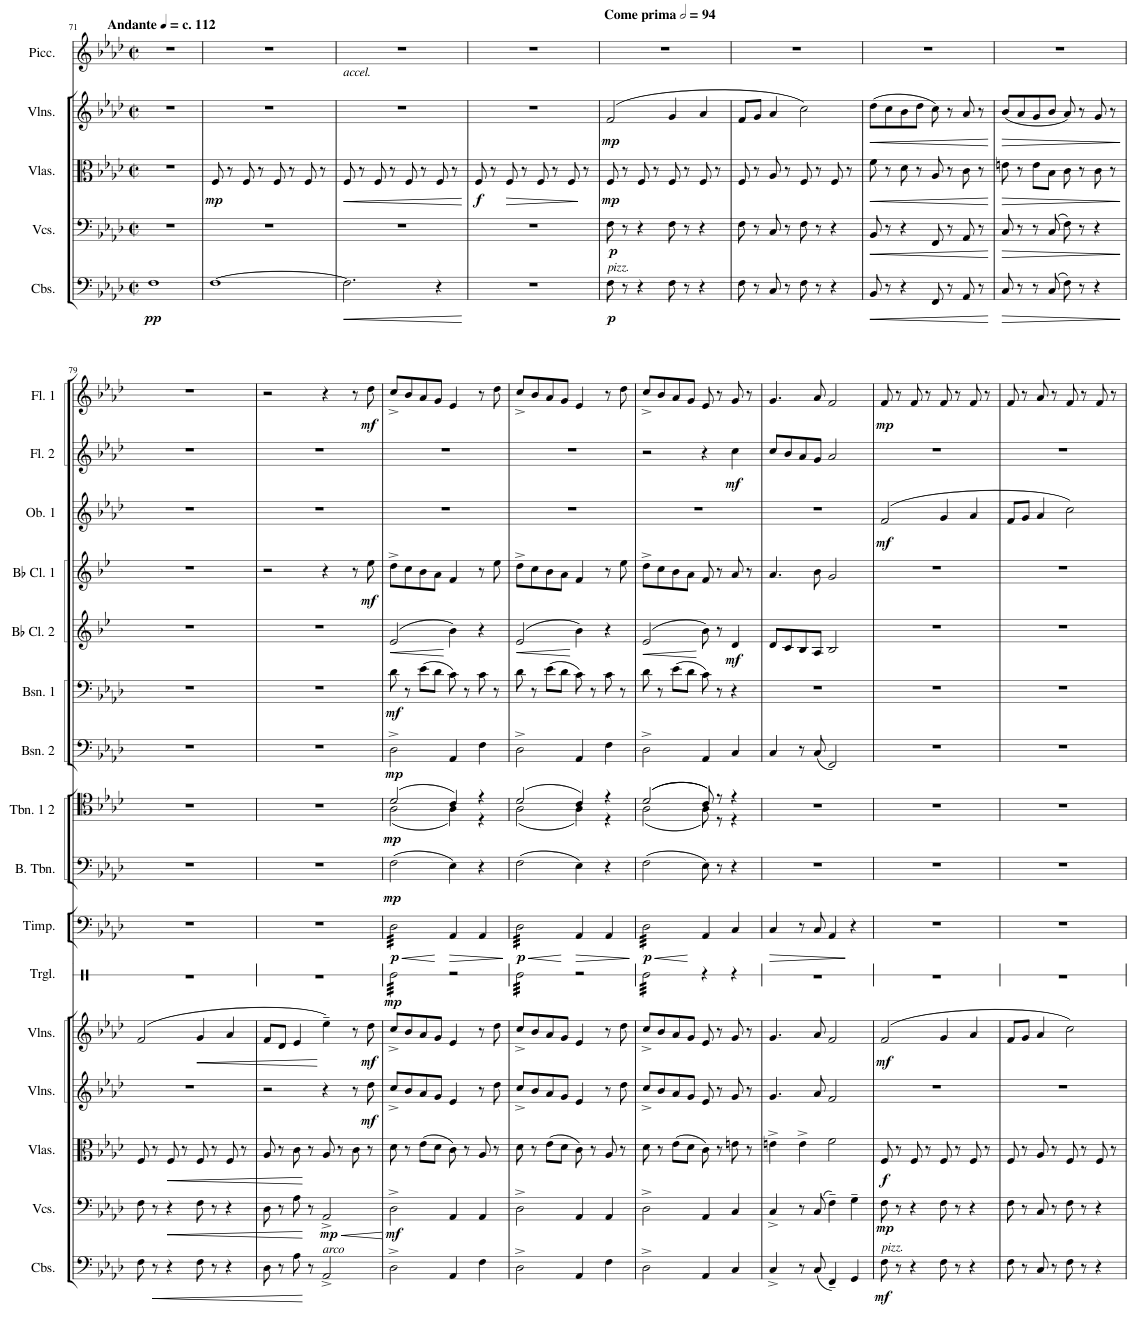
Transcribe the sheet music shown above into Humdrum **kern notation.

**kern	**dynam	**kern	**dynam	**kern	**dynam	**kern	**dynam	**kern	**dynam	**kern	**dynam	**kern	**dynam	**kern	**dynam	**kern	**dynam	**kern	**dynam	**kern	**dynam	**kern	**dynam	**kern	**dynam	**kern	**dynam	**kern	**dynam
*part15	*part15	*part14	*part14	*part13	*part13	*part12	*part12	*part11	*part11	*part10	*part10	*part9	*part9	*part8	*part8	*part7	*part7	*part6	*part6	*part5	*part5	*part4	*part4	*part3	*part3	*part2	*part2	*part1	*part1
*staff15	*staff15	*staff14	*staff14	*staff13	*staff13	*staff12	*staff12	*staff11	*staff11	*staff10	*staff10	*staff9	*staff9	*staff8	*staff8	*staff7	*staff7	*staff6	*staff6	*staff5	*staff5	*staff4	*staff4	*staff3	*staff3	*staff2	*staff2	*staff1	*staff1
*I"Contrabasses	*	*I"Violoncellos	*	*I"Violas	*	*I"Violins	*	*I"Violins	*	*I"Timpani	*	*I"Bass Trombone	*	*I"Trombones 1 &amp; 2	*	*I"Bassoon 2	*	*I"Bassoons 1	*	*I"Bb Clarinet 2	*	*I"Bb Clarinet 1	*	*I"Oboe 1	*	*I"Flute 2	*	*I"Flute 1	*
*I'Cbs.	*	*I'Vcs.	*	*I'Vlas.	*	*I'Vlns.	*	*I'Vlns.	*	*I'Timp.	*	*I'B. Tbn.	*	*I'Tbn. 1 2	*	*I'Bsn. 2	*	*I'Bsn. 1	*	*I'Bb Cl. 2	*	*I'Bb Cl. 1	*	*I'Ob. 1	*	*I'Fl. 2	*	*I'Fl. 1	*
!!LO:PB:g=z
*clefF4	*	*clefF4	*	*clefC3	*	*clefG2	*	*clefG2	*	*clefF4	*	*clefF4	*	*clefC4	*	*clefF4	*	*clefF4	*	*clefG2	*	*clefG2	*	*clefG2	*	*clefG2	*	*clefG2	*
*Trd7c12	*	*	*	*	*	*	*	*	*	*	*	*	*	*	*	*	*	*	*	*Trd1c2	*	*Trd1c2	*	*	*	*	*	*	*
*k[b-e-a-d-]	*	*k[b-e-a-d-]	*	*k[b-e-a-d-]	*	*k[b-e-a-d-]	*	*k[b-e-a-d-]	*	*k[b-e-a-d-]	*	*k[b-e-a-d-]	*	*k[b-e-a-d-]	*	*k[b-e-a-d-]	*	*k[b-e-a-d-]	*	*k[b-e-]	*	*k[b-e-]	*	*k[b-e-a-d-]	*	*k[b-e-a-d-]	*	*k[b-e-a-d-]	*
*M2/2	*	*M2/2	*	*M2/2	*	*M2/2	*	*M2/2	*	*M2/2	*	*M2/2	*	*M2/2	*	*M2/2	*	*M2/2	*	*M2/2	*	*M2/2	*	*M2/2	*	*M2/2	*	*M2/2	*
*met(c|)	*	*met(c|)	*	*met(c|)	*	*met(c|)	*	*met(c|)	*	*met(c|)	*	*met(c|)	*	*met(c|)	*	*met(c|)	*	*met(c|)	*	*met(c|)	*	*met(c|)	*	*met(c|)	*	*met(c|)	*	*met(c|)	*
=71	=71	=71	=71	=71	=71	=71	=71	=71	=71	=71	=71	=71	=71	=71	=71	=71	=71	=71	=71	=71	=71	=71	=71	=71	=71	=71	=71	=71	=71
!	!LO:DY:b	!	!	!	!	!	!	!	!	!	!	!	!	!	!	!	!	!	!	!	!	!	!	!	!	!	!	!	!
1F	pp	1r	.	1r	.	1r	.	1r	.	1r	.	1r	.	1r	.	1r	.	1r	.	1r	.	1r	.	1r	.	1r	.	1r	.
=72	=72	=72	=72	=72	=72	=72	=72	=72	=72	=72	=72	=72	=72	=72	=72	=72	=72	=72	=72	=72	=72	=72	=72	=72	=72	=72	=72	=72	=72
!	!	!	!	!	!LO:DY:b	!	!	!	!	!	!	!	!	!	!	!	!	!	!	!	!	!	!	!	!	!	!	!	!
[1F	.	1r	.	8F/	mp	1r	.	1r	.	1r	.	1r	.	1r	.	1r	.	1r	.	1r	.	1r	.	1r	.	1r	.	1r	.
.	.	.	.	8r	.	.	.	.	.	.	.	.	.	.	.	.	.	.	.	.	.	.	.	.	.	.	.	.	.
.	.	.	.	8F/	.	.	.	.	.	.	.	.	.	.	.	.	.	.	.	.	.	.	.	.	.	.	.	.	.
.	.	.	.	8r	.	.	.	.	.	.	.	.	.	.	.	.	.	.	.	.	.	.	.	.	.	.	.	.	.
.	.	.	.	8F/	.	.	.	.	.	.	.	.	.	.	.	.	.	.	.	.	.	.	.	.	.	.	.	.	.
.	.	.	.	8r	.	.	.	.	.	.	.	.	.	.	.	.	.	.	.	.	.	.	.	.	.	.	.	.	.
.	.	.	.	8F/	.	.	.	.	.	.	.	.	.	.	.	.	.	.	.	.	.	.	.	.	.	.	.	.	.
.	.	.	.	8r	.	.	.	.	.	.	.	.	.	.	.	.	.	.	.	.	.	.	.	.	.	.	.	.	.
=73	=73	=73	=73	=73	=73	=73	=73	=73	=73	=73	=73	=73	=73	=73	=73	=73	=73	=73	=73	=73	=73	=73	=73	=73	=73	=73	=73	=73	=73
!	!LO:HP:b	!	!	!	!LO:HP:b	!	!	!	!	!	!	!	!	!	!	!	!	!	!	!	!	!	!	!	!	!	!	!	!
2.F\]	<	1r	.	8F/	<	1r	.	1r	.	1r	.	1r	.	1r	.	1r	.	1r	.	1r	.	1r	.	1r	.	1r	.	1r	.
.	.	.	.	8r	.	.	.	.	.	.	.	.	.	.	.	.	.	.	.	.	.	.	.	.	.	.	.	.	.
.	.	.	.	8F/	.	.	.	.	.	.	.	.	.	.	.	.	.	.	.	.	.	.	.	.	.	.	.	.	.
.	.	.	.	8r	.	.	.	.	.	.	.	.	.	.	.	.	.	.	.	.	.	.	.	.	.	.	.	.	.
.	.	.	.	8F/	.	.	.	.	.	.	.	.	.	.	.	.	.	.	.	.	.	.	.	.	.	.	.	.	.
.	.	.	.	8r	.	.	.	.	.	.	.	.	.	.	.	.	.	.	.	.	.	.	.	.	.	.	.	.	.
4r	.	.	.	8F/	.	.	.	.	.	.	.	.	.	.	.	.	.	.	.	.	.	.	.	.	.	.	.	.	.
.	.	.	.	8r	.	.	.	.	.	.	.	.	.	.	.	.	.	.	.	.	.	.	.	.	.	.	.	.	.
.	[	.	.	.	[	.	.	.	.	.	.	.	.	.	.	.	.	.	.	.	.	.	.	.	.	.	.	.	.
=74	=74	=74	=74	=74	=74	=74	=74	=74	=74	=74	=74	=74	=74	=74	=74	=74	=74	=74	=74	=74	=74	=74	=74	=74	=74	=74	=74	=74	=74
!	!	!	!	!	!LO:DY:b	!	!	!	!	!	!	!	!	!	!	!	!	!	!	!	!	!	!	!	!	!	!	!	!
1r	.	1r	.	8F/	f	1r	.	1r	.	1r	.	1r	.	1r	.	1r	.	1r	.	1r	.	1r	.	1r	.	1r	.	1r	.
.	.	.	.	8r	.	.	.	.	.	.	.	.	.	.	.	.	.	.	.	.	.	.	.	.	.	.	.	.	.
!	!	!	!	!	!LO:HP:b	!	!	!	!	!	!	!	!	!	!	!	!	!	!	!	!	!	!	!	!	!	!	!	!
.	.	.	.	8F/	>	.	.	.	.	.	.	.	.	.	.	.	.	.	.	.	.	.	.	.	.	.	.	.	.
.	.	.	.	8r	.	.	.	.	.	.	.	.	.	.	.	.	.	.	.	.	.	.	.	.	.	.	.	.	.
.	.	.	.	8F/	.	.	.	.	.	.	.	.	.	.	.	.	.	.	.	.	.	.	.	.	.	.	.	.	.
.	.	.	.	8r	.	.	.	.	.	.	.	.	.	.	.	.	.	.	.	.	.	.	.	.	.	.	.	.	.
.	.	.	.	8F/	.	.	.	.	.	.	.	.	.	.	.	.	.	.	.	.	.	.	.	.	.	.	.	.	.
.	.	.	.	8r	]	.	.	.	.	.	.	.	.	.	.	.	.	.	.	.	.	.	.	.	.	.	.	.	.
=75	=75	=75	=75	=75	=75	=75	=75	=75	=75	=75	=75	=75	=75	=75	=75	=75	=75	=75	=75	=75	=75	=75	=75	=75	=75	=75	=75	=75	=75
!LO:TX:a:i:t=pizz.	!	!	!	!	!	!	!	!	!	!	!	!	!	!	!	!	!	!	!	!	!	!	!	!	!	!	!	!	!
!	!LO:DY:b	!	!LO:DY:b	!	!LO:DY:b	!	!	!	!LO:DY:b	!	!	!	!	!	!	!	!	!	!	!	!	!	!	!	!	!	!	!	!
8F\	p	8F\	p	8F/	mp	1r	.	(2f/	mp	1r	.	1r	.	1r	.	1r	.	1r	.	1r	.	1r	.	1r	.	1r	.	1r	.
8r	.	8r	.	8r	.	.	.	.	.	.	.	.	.	.	.	.	.	.	.	.	.	.	.	.	.	.	.	.	.
4r	.	4r	.	8F/	.	.	.	.	.	.	.	.	.	.	.	.	.	.	.	.	.	.	.	.	.	.	.	.	.
.	.	.	.	8r	.	.	.	.	.	.	.	.	.	.	.	.	.	.	.	.	.	.	.	.	.	.	.	.	.
8F\	.	8F\	.	8F/	.	.	.	4g/	.	.	.	.	.	.	.	.	.	.	.	.	.	.	.	.	.	.	.	.	.
8r	.	8r	.	8r	.	.	.	.	.	.	.	.	.	.	.	.	.	.	.	.	.	.	.	.	.	.	.	.	.
4r	.	4r	.	8F/	.	.	.	4a-/	.	.	.	.	.	.	.	.	.	.	.	.	.	.	.	.	.	.	.	.	.
.	.	.	.	8r	.	.	.	.	.	.	.	.	.	.	.	.	.	.	.	.	.	.	.	.	.	.	.	.	.
=76	=76	=76	=76	=76	=76	=76	=76	=76	=76	=76	=76	=76	=76	=76	=76	=76	=76	=76	=76	=76	=76	=76	=76	=76	=76	=76	=76	=76	=76
8F\	.	8F\	.	8F/	.	1r	.	8f/L	.	1r	.	1r	.	1r	.	1r	.	1r	.	1r	.	1r	.	1r	.	1r	.	1r	.
8r	.	8r	.	8r	.	.	.	8g/J	.	.	.	.	.	.	.	.	.	.	.	.	.	.	.	.	.	.	.	.	.
8C/	.	8C/	.	8A-/	.	.	.	4a-/	.	.	.	.	.	.	.	.	.	.	.	.	.	.	.	.	.	.	.	.	.
8r	.	8r	.	8r	.	.	.	.	.	.	.	.	.	.	.	.	.	.	.	.	.	.	.	.	.	.	.	.	.
8F\	.	8F\	.	8F/	.	.	.	2cc\)	.	.	.	.	.	.	.	.	.	.	.	.	.	.	.	.	.	.	.	.	.
8r	.	8r	.	8r	.	.	.	.	.	.	.	.	.	.	.	.	.	.	.	.	.	.	.	.	.	.	.	.	.
4r	.	4r	.	8F/	.	.	.	.	.	.	.	.	.	.	.	.	.	.	.	.	.	.	.	.	.	.	.	.	.
.	.	.	.	8r	.	.	.	.	.	.	.	.	.	.	.	.	.	.	.	.	.	.	.	.	.	.	.	.	.
=77	=77	=77	=77	=77	=77	=77	=77	=77	=77	=77	=77	=77	=77	=77	=77	=77	=77	=77	=77	=77	=77	=77	=77	=77	=77	=77	=77	=77	=77
!	!LO:HP:b	!	!LO:HP:b	!	!LO:HP:b	!	!	!	!LO:HP:b	!	!	!	!	!	!	!	!	!	!	!	!	!	!	!	!	!	!	!	!
8BB-/	<	8BB-/	<	8f\	<	1r	.	(8dd-\L	<	1r	.	1r	.	1r	.	1r	.	1r	.	1r	.	1r	.	1r	.	1r	.	1r	.
8r	.	8r	.	8r	.	.	.	8cc\	.	.	.	.	.	.	.	.	.	.	.	.	.	.	.	.	.	.	.	.	.
4r	.	4r	.	8d-\	.	.	.	8b-\	.	.	.	.	.	.	.	.	.	.	.	.	.	.	.	.	.	.	.	.	.
.	.	.	.	8r	.	.	.	8dd-\J	.	.	.	.	.	.	.	.	.	.	.	.	.	.	.	.	.	.	.	.	.
8FF/	.	8FF/	.	8A-/	.	.	.	8cc\)	.	.	.	.	.	.	.	.	.	.	.	.	.	.	.	.	.	.	.	.	.
8r	.	8r	.	8r	.	.	.	8r	.	.	.	.	.	.	.	.	.	.	.	.	.	.	.	.	.	.	.	.	.
8AA-/	.	8AA-/	.	8c\	.	.	.	8a-/	.	.	.	.	.	.	.	.	.	.	.	.	.	.	.	.	.	.	.	.	.
8r	.	8r	.	8r	.	.	.	8r	.	.	.	.	.	.	.	.	.	.	.	.	.	.	.	.	.	.	.	.	.
.	[	.	[	.	[	.	.	.	[	.	.	.	.	.	.	.	.	.	.	.	.	.	.	.	.	.	.	.	.
=78	=78	=78	=78	=78	=78	=78	=78	=78	=78	=78	=78	=78	=78	=78	=78	=78	=78	=78	=78	=78	=78	=78	=78	=78	=78	=78	=78	=78	=78
!	!LO:HP:b	!	!LO:HP:b	!	!LO:HP:b	!	!	!	!LO:HP:b	!	!	!	!	!	!	!	!	!	!	!	!	!	!	!	!	!	!	!	!
8C/	>	8C/	>	8en\	>	1r	.	(8b-/L	>	1r	.	1r	.	1r	.	1r	.	1r	.	1r	.	1r	.	1r	.	1r	.	1r	.
8r	.	8r	.	8r	.	.	.	8a-/	.	.	.	.	.	.	.	.	.	.	.	.	.	.	.	.	.	.	.	.	.
8r	.	8r	.	8e\L	.	.	.	8g/	.	.	.	.	.	.	.	.	.	.	.	.	.	.	.	.	.	.	.	.	.
(8C/	.	(8C/	.	8B-\J	.	.	.	8b-/J	.	.	.	.	.	.	.	.	.	.	.	.	.	.	.	.	.	.	.	.	.
8F\)	.	8F\)	.	8c\	.	.	.	8a-/)	.	.	.	.	.	.	.	.	.	.	.	.	.	.	.	.	.	.	.	.	.
8r	.	8r	.	8r	.	.	.	8r	.	.	.	.	.	.	.	.	.	.	.	.	.	.	.	.	.	.	.	.	.
4r	.	4r	.	8c\	.	.	.	8g/	.	.	.	.	.	.	.	.	.	.	.	.	.	.	.	.	.	.	.	.	.
.	.	.	.	8r	.	.	.	8r	.	.	.	.	.	.	.	.	.	.	.	.	.	.	.	.	.	.	.	.	.
.	]	.	]	.	]	.	.	.	]	.	.	.	.	.	.	.	.	.	.	.	.	.	.	.	.	.	.	.	.
!!LO:LB:g=z
=79	=79	=79	=79	=79	=79	=79	=79	=79	=79	=79	=79	=79	=79	=79	=79	=79	=79	=79	=79	=79	=79	=79	=79	=79	=79	=79	=79	=79	=79
8F\	.	8F\	.	8F/	.	1r	.	(2f/	.	1r	.	1r	.	1r	.	1r	.	1r	.	1r	.	1r	.	1r	.	1r	.	1r	.
!	!LO:HP:b	!	!	!	!	!	!	!	!	!	!	!	!	!	!	!	!	!	!	!	!	!	!	!	!	!	!	!	!
8r	<	8r	.	8r	.	.	.	.	.	.	.	.	.	.	.	.	.	.	.	.	.	.	.	.	.	.	.	.	.
!	!	!	!LO:HP:b	!	!LO:HP:b	!	!	!	!	!	!	!	!	!	!	!	!	!	!	!	!	!	!	!	!	!	!	!	!
4r	.	4r	<	8F/	<	.	.	.	.	.	.	.	.	.	.	.	.	.	.	.	.	.	.	.	.	.	.	.	.
.	.	.	.	8r	.	.	.	.	.	.	.	.	.	.	.	.	.	.	.	.	.	.	.	.	.	.	.	.	.
!	!	!	!	!	!	!	!	!	!LO:HP:b	!	!	!	!	!	!	!	!	!	!	!	!	!	!	!	!	!	!	!	!
8F\	.	8F\	.	8F/	.	.	.	4g/	<	.	.	.	.	.	.	.	.	.	.	.	.	.	.	.	.	.	.	.	.
8r	.	8r	.	8r	.	.	.	.	.	.	.	.	.	.	.	.	.	.	.	.	.	.	.	.	.	.	.	.	.
4r	.	4r	.	8F/	.	.	.	4a-/	.	.	.	.	.	.	.	.	.	.	.	.	.	.	.	.	.	.	.	.	.
.	.	.	.	8r	.	.	.	.	.	.	.	.	.	.	.	.	.	.	.	.	.	.	.	.	.	.	.	.	.
=80	=80	=80	=80	=80	=80	=80	=80	=80	=80	=80	=80	=80	=80	=80	=80	=80	=80	=80	=80	=80	=80	=80	=80	=80	=80	=80	=80	=80	=80
8D-\	.	8D-\	.	8A-/	.	2r	.	8f/L	.	1r	.	1r	.	1r	.	1r	.	1r	.	1r	.	2r	.	1r	.	1r	.	2r	.
8r	.	8r	.	8r	.	.	.	8d-/J	.	.	.	.	.	.	.	.	.	.	.	.	.	.	.	.	.	.	.	.	.
8A-\	.	8A-\	.	8c\	.	.	.	4e-/	.	.	.	.	.	.	.	.	.	.	.	.	.	.	.	.	.	.	.	.	.
8r	[	8r	[	8r	[	.	.	.	.	.	.	.	.	.	.	.	.	.	.	.	.	.	.	.	.	.	.	.	.
!LO:TX:a:i:t=arco	!	!	!	!	!	!	!	!	!	!	!	!	!	!	!	!	!	!	!	!	!	!	!	!	!	!	!	!	!
!	!	!	!LO:HP:b	!	!	!	!	!	!	!	!	!	!	!	!	!	!	!	!	!	!	!	!	!	!	!	!	!	!
!	!	!	!LO:DY:n=1:b	!	!	!	!	!	!	!	!	!	!	!	!	!	!	!	!	!	!	!	!	!	!	!	!	!	!
2AA-^/	.	2AA-^/	< mp	8A-/	.	4r	.	4ee-~\)	[	.	.	.	.	.	.	.	.	.	.	.	.	4r	.	.	.	.	.	4r	.
.	.	.	.	8r	.	.	.	.	.	.	.	.	.	.	.	.	.	.	.	.	.	.	.	.	.	.	.	.	.
.	.	.	.	8c\	.	8r	.	8r	.	.	.	.	.	.	.	.	.	.	.	.	.	8r	.	.	.	.	.	8r	.
!	!	!	!	!	!	!	!LO:DY:b	!	!LO:DY:b	!	!	!	!	!	!	!	!	!	!	!	!	!	!LO:DY:b	!	!	!	!	!	!LO:DY:b
.	.	.	.	8r	.	8dd-\	mf	8dd-\	mf	.	.	.	.	.	.	.	.	.	.	.	.	8ee-\	mf	.	.	.	.	8dd-\	mf
.	.	.	[	.	.	.	.	.	.	.	.	.	.	.	.	.	.	.	.	.	.	.	.	.	.	.	.	.	.
=81	=81	=81	=81	=81	=81	=81	=81	=81	=81	=81	=81	=81	=81	=81	=81	=81	=81	=81	=81	=81	=81	=81	=81	=81	=81	=81	=81	=81	=81
!	!	!	!LO:DY:b	!	!	!	!	!	!	!	!LO:HP:b	!	!	!	!	!	!	!	!	!	!LO:HP:b	!	!	!	!	!	!	!	!
*	*	*	*	*	*	*	*	*	*	*	*	*	*	*^	*	*	*	*	*	*	*	*	*	*	*	*	*	*	*
!	!	!	!	!	!	!	!	!	!	!	!LO:DY:n=1:b	!	!LO:DY:b	!	!	!LO:DY:b	!	!LO:DY:b	!	!LO:DY:b	!	!	!	!	!	!	!	!	!	!
*	*	*	*	*	*	*	*	*	*	*tremolo	*	*	*	*	*	*	*	*	*	*	*	*	*	*	*	*	*	*	*	*
2D-^\	.	2D-^\	mf	8d-\	.	8cc^/L	.	8cc^/L	.	32D-\LLL	< p	(2F\	mp	(2d-/	(2A-\	mp	2D-^\	mp	8d-\	mf	(2e-/	<	8dd^\L	.	1r	.	1r	.	8cc^/L	.
.	.	.	.	.	.	.	.	.	.	32D-\	.	.	.	.	.	.	.	.	.	.	.	.	.	.	.	.	.	.	.	.
.	.	.	.	.	.	.	.	.	.	32D-\	.	.	.	.	.	.	.	.	.	.	.	.	.	.	.	.	.	.	.	.
.	.	.	.	.	.	.	.	.	.	32D-\	.	.	.	.	.	.	.	.	.	.	.	.	.	.	.	.	.	.	.	.
.	.	.	.	8r	.	8b-/	.	8b-/	.	32D-\	.	.	.	.	.	.	.	.	8r	.	.	.	8cc\	.	.	.	.	.	8b-/	.
.	.	.	.	.	.	.	.	.	.	32D-\	.	.	.	.	.	.	.	.	.	.	.	.	.	.	.	.	.	.	.	.
.	.	.	.	.	.	.	.	.	.	32D-\	.	.	.	.	.	.	.	.	.	.	.	.	.	.	.	.	.	.	.	.
.	.	.	.	.	.	.	.	.	.	32D-\	.	.	.	.	.	.	.	.	.	.	.	.	.	.	.	.	.	.	.	.
.	.	.	.	(8e-\L	.	8a-/	.	8a-/	.	32D-\	.	.	.	.	.	.	.	.	(8e-\L	.	.	.	8b-\	.	.	.	.	.	8a-/	.
.	.	.	.	.	.	.	.	.	.	32D-\	.	.	.	.	.	.	.	.	.	.	.	.	.	.	.	.	.	.	.	.
.	.	.	.	.	.	.	.	.	.	32D-\	.	.	.	.	.	.	.	.	.	.	.	.	.	.	.	.	.	.	.	.
.	.	.	.	.	.	.	.	.	.	32D-\	.	.	.	.	.	.	.	.	.	.	.	.	.	.	.	.	.	.	.	.
.	.	.	.	8d-\J	.	8g/J	.	8g/J	.	32D-\	.	.	.	.	.	.	.	.	8d-\J	.	.	.	8a\J	.	.	.	.	.	8g/J	.
.	.	.	.	.	.	.	.	.	.	32D-\	.	.	.	.	.	.	.	.	.	.	.	.	.	.	.	.	.	.	.	.
.	.	.	.	.	.	.	.	.	.	32D-\	.	.	.	.	.	.	.	.	.	.	.	.	.	.	.	.	.	.	.	.
.	.	.	.	.	.	.	.	.	.	32D-\JJJ	.	.	.	.	.	.	.	.	.	.	.	.	.	.	.	.	.	.	.	.
*	*	*	*	*	*	*	*	*	*	*Xtremolo	*	*	*	*	*	*	*	*	*	*	*	*	*	*	*	*	*	*	*	*
!	!	!	!	!	!	!	!	!	!	!	!LO:HP:n=1:b	!	!	!	!	!	!	!	!	!	!	!	!	!	!	!	!	!	!	!
4AA-/	.	4AA-/	.	8c\)	.	4e-/	.	4e-/	.	4AA-/	[ >	4E-\)	.	4c/)	4A-\)	.	4AA-/	.	8c\)	.	4b-\)	[	4f/	.	.	.	.	.	4e-/	.
.	.	.	.	8r	.	.	.	.	.	.	.	.	.	.	.	.	.	.	8r	.	.	.	.	.	.	.	.	.	.	.
4F\	.	4AA-/	.	8A-/	.	8r	.	8r	.	4AA-/	.	4r	.	4r	4r	.	4F\	.	8c\	.	4r	.	8r	.	.	.	.	.	8r	.
.	.	.	.	8r	.	8dd-\	.	8dd-\	.	.	.	.	.	.	.	.	.	.	8r	.	.	.	8ee-\	.	.	.	.	.	8dd-\	.
*	*	*	*	*	*	*	*	*	*	*	*	*	*	*v	*v	*	*	*	*	*	*	*	*	*	*	*	*	*	*	*
.	.	.	.	.	.	.	.	.	.	.	]	.	.	.	.	.	.	.	.	.	.	.	.	.	.	.	.	.	.
=82	=82	=82	=82	=82	=82	=82	=82	=82	=82	=82	=82	=82	=82	=82	=82	=82	=82	=82	=82	=82	=82	=82	=82	=82	=82	=82	=82	=82	=82
!	!	!	!	!	!	!	!	!	!	!	!LO:HP:b	!	!	!	!	!	!	!	!	!	!LO:HP:b	!	!	!	!	!	!	!	!
*	*	*	*	*	*	*	*	*	*	*	*	*	*	*^	*	*	*	*	*	*	*	*	*	*	*	*	*	*	*
!	!	!	!	!	!	!	!	!	!	!	!LO:DY:n=1:b	!	!	!	!	!	!	!	!	!	!	!	!	!	!	!	!	!	!	!
*	*	*	*	*	*	*	*	*	*	*tremolo	*	*	*	*	*	*	*	*	*	*	*	*	*	*	*	*	*	*	*	*
2D-^\	.	2D-^\	.	8d-\	.	8cc^/L	.	8cc^/L	.	32D-\LLL	< p	(2F\	.	(2d-/	(2A-\	.	2D-^\	.	8d-\	.	(2e-/	<	8dd^\L	.	1r	.	1r	.	8cc^/L	.
.	.	.	.	.	.	.	.	.	.	32D-\	.	.	.	.	.	.	.	.	.	.	.	.	.	.	.	.	.	.	.	.
.	.	.	.	.	.	.	.	.	.	32D-\	.	.	.	.	.	.	.	.	.	.	.	.	.	.	.	.	.	.	.	.
.	.	.	.	.	.	.	.	.	.	32D-\	.	.	.	.	.	.	.	.	.	.	.	.	.	.	.	.	.	.	.	.
.	.	.	.	8r	.	8b-/	.	8b-/	.	32D-\	.	.	.	.	.	.	.	.	8r	.	.	.	8cc\	.	.	.	.	.	8b-/	.
.	.	.	.	.	.	.	.	.	.	32D-\	.	.	.	.	.	.	.	.	.	.	.	.	.	.	.	.	.	.	.	.
.	.	.	.	.	.	.	.	.	.	32D-\	.	.	.	.	.	.	.	.	.	.	.	.	.	.	.	.	.	.	.	.
.	.	.	.	.	.	.	.	.	.	32D-\	.	.	.	.	.	.	.	.	.	.	.	.	.	.	.	.	.	.	.	.
.	.	.	.	(8e-\L	.	8a-/	.	8a-/	.	32D-\	.	.	.	.	.	.	.	.	(8e-\L	.	.	.	8b-\	.	.	.	.	.	8a-/	.
.	.	.	.	.	.	.	.	.	.	32D-\	.	.	.	.	.	.	.	.	.	.	.	.	.	.	.	.	.	.	.	.
.	.	.	.	.	.	.	.	.	.	32D-\	.	.	.	.	.	.	.	.	.	.	.	.	.	.	.	.	.	.	.	.
.	.	.	.	.	.	.	.	.	.	32D-\	.	.	.	.	.	.	.	.	.	.	.	.	.	.	.	.	.	.	.	.
.	.	.	.	8d-\J	.	8g/J	.	8g/J	.	32D-\	.	.	.	.	.	.	.	.	8d-\J	.	.	.	8a\J	.	.	.	.	.	8g/J	.
.	.	.	.	.	.	.	.	.	.	32D-\	.	.	.	.	.	.	.	.	.	.	.	.	.	.	.	.	.	.	.	.
.	.	.	.	.	.	.	.	.	.	32D-\	.	.	.	.	.	.	.	.	.	.	.	.	.	.	.	.	.	.	.	.
.	.	.	.	.	.	.	.	.	.	32D-\JJJ	.	.	.	.	.	.	.	.	.	.	.	.	.	.	.	.	.	.	.	.
*	*	*	*	*	*	*	*	*	*	*Xtremolo	*	*	*	*	*	*	*	*	*	*	*	*	*	*	*	*	*	*	*	*
!	!	!	!	!	!	!	!	!	!	!	!LO:HP:n=1:b	!	!	!	!	!	!	!	!	!	!	!	!	!	!	!	!	!	!	!
4AA-/	.	4AA-/	.	8c\)	.	4e-/	.	4e-/	.	4AA-/	[ >	4E-\)	.	4c/)	4A-\)	.	4AA-/	.	8c\)	.	4b-\)	[	4f/	.	.	.	.	.	4e-/	.
.	.	.	.	8r	.	.	.	.	.	.	.	.	.	.	.	.	.	.	8r	.	.	.	.	.	.	.	.	.	.	.
4F\	.	4AA-/	.	8A-/	.	8r	.	8r	.	4AA-/	.	4r	.	4r	4r	.	4F\	.	8c\	.	4r	.	8r	.	.	.	.	.	8r	.
.	.	.	.	8r	.	8dd-\	.	8dd-\	.	.	.	.	.	.	.	.	.	.	8r	.	.	.	8ee-\	.	.	.	.	.	8dd-\	.
*	*	*	*	*	*	*	*	*	*	*	*	*	*	*v	*v	*	*	*	*	*	*	*	*	*	*	*	*	*	*	*
.	.	.	.	.	.	.	.	.	.	.	]	.	.	.	.	.	.	.	.	.	.	.	.	.	.	.	.	.	.
=83	=83	=83	=83	=83	=83	=83	=83	=83	=83	=83	=83	=83	=83	=83	=83	=83	=83	=83	=83	=83	=83	=83	=83	=83	=83	=83	=83	=83	=83
!	!	!	!	!	!	!	!	!	!	!	!LO:HP:b	!	!	!	!	!	!	!	!	!	!LO:HP:b	!	!	!	!	!	!	!	!
*	*	*	*	*	*	*	*	*	*	*	*	*	*	*^	*	*	*	*	*	*	*	*	*	*	*	*	*	*	*
!	!	!	!	!	!	!	!	!	!	!	!LO:DY:n=1:b	!	!	!	!	!	!	!	!	!	!	!	!	!	!	!	!	!	!	!
*	*	*	*	*	*	*	*	*	*	*tremolo	*	*	*	*	*	*	*	*	*	*	*	*	*	*	*	*	*	*	*	*
2D-^\	.	2D-^\	.	8d-\	.	8cc^/L	.	8cc^/L	.	32D-\LLL	< p	(2F\	.	((2d-/	(2A-\	.	2D-^\	.	8d-\	.	(2e-/	<	8dd^\L	.	1r	.	2r	.	8cc^/L	.
.	.	.	.	.	.	.	.	.	.	32D-\	.	.	.	.	.	.	.	.	.	.	.	.	.	.	.	.	.	.	.	.
.	.	.	.	.	.	.	.	.	.	32D-\	.	.	.	.	.	.	.	.	.	.	.	.	.	.	.	.	.	.	.	.
.	.	.	.	.	.	.	.	.	.	32D-\	.	.	.	.	.	.	.	.	.	.	.	.	.	.	.	.	.	.	.	.
.	.	.	.	8r	.	8b-/	.	8b-/	.	32D-\	.	.	.	.	.	.	.	.	8r	.	.	.	8cc\	.	.	.	.	.	8b-/	.
.	.	.	.	.	.	.	.	.	.	32D-\	.	.	.	.	.	.	.	.	.	.	.	.	.	.	.	.	.	.	.	.
.	.	.	.	.	.	.	.	.	.	32D-\	.	.	.	.	.	.	.	.	.	.	.	.	.	.	.	.	.	.	.	.
.	.	.	.	.	.	.	.	.	.	32D-\	.	.	.	.	.	.	.	.	.	.	.	.	.	.	.	.	.	.	.	.
.	.	.	.	(8e-\L	.	8a-/	.	8a-/	.	32D-\	.	.	.	.	.	.	.	.	(8e-\L	.	.	.	8b-\	.	.	.	.	.	8a-/	.
.	.	.	.	.	.	.	.	.	.	32D-\	.	.	.	.	.	.	.	.	.	.	.	.	.	.	.	.	.	.	.	.
.	.	.	.	.	.	.	.	.	.	32D-\	.	.	.	.	.	.	.	.	.	.	.	.	.	.	.	.	.	.	.	.
.	.	.	.	.	.	.	.	.	.	32D-\	.	.	.	.	.	.	.	.	.	.	.	.	.	.	.	.	.	.	.	.
.	.	.	.	8d-\J	.	8g/J	.	8g/J	.	32D-\	.	.	.	.	.	.	.	.	8d-\J	.	.	.	8a\J	.	.	.	.	.	8g/J	.
.	.	.	.	.	.	.	.	.	.	32D-\	.	.	.	.	.	.	.	.	.	.	.	.	.	.	.	.	.	.	.	.
.	.	.	.	.	.	.	.	.	.	32D-\	.	.	.	.	.	.	.	.	.	.	.	.	.	.	.	.	.	.	.	.
.	.	.	.	.	.	.	.	.	.	32D-\JJJ	.	.	.	.	.	.	.	.	.	.	.	.	.	.	.	.	.	.	.	.
*	*	*	*	*	*	*	*	*	*	*Xtremolo	*	*	*	*	*	*	*	*	*	*	*	*	*	*	*	*	*	*	*	*
4AA-/	.	4AA-/	.	8c\)	.	8e-/	.	8e-/	.	4AA-/	[	8E-\)	.	8c/))	8A-\)	.	4AA-/	.	8c\)	.	8b-\)	[	8f/	.	.	.	4r	.	8e-/	.
.	.	.	.	8r	.	8r	.	8r	.	.	.	8r	.	8r	8r	.	.	.	8r	.	8r	.	8r	.	.	.	.	.	8r	.
!	!	!	!	!	!	!	!	!	!	!	!	!	!	!	!	!	!	!	!	!	!	!LO:DY:b	!	!	!	!	!	!LO:DY:b	!	!
4C/	.	4C/	.	8en\	.	8g/	.	8g/	.	4C/	.	4r	.	4r	4r	.	4C/	.	4r	.	4d/	mf	8a/	.	.	.	4cc\	mf	8g/	.
.	.	.	.	8r	.	8r	.	8r	.	.	.	.	.	.	.	.	.	.	.	.	.	.	8r	.	.	.	.	.	8r	.
*	*	*	*	*	*	*	*	*	*	*	*	*	*	*v	*v	*	*	*	*	*	*	*	*	*	*	*	*	*	*	*
=84	=84	=84	=84	=84	=84	=84	=84	=84	=84	=84	=84	=84	=84	=84	=84	=84	=84	=84	=84	=84	=84	=84	=84	=84	=84	=84	=84	=84	=84
!	!	!	!	!	!	!	!	!	!	!	!LO:HP:b	!	!	!	!	!	!	!	!	!	!	!	!	!	!	!	!	!	!
4C^/	.	4C^/	.	4en^\	.	4.g/	.	4.g/	.	4C/	>	1r	.	1r	.	4C/	.	1r	.	8d/L	.	4.a/	.	1r	.	8cc/L	.	4.g/	.
.	.	.	.	.	.	.	.	.	.	.	.	.	.	.	.	.	.	.	.	8c/	.	.	.	.	.	8b-/	.	.	.
8r	.	8r	.	4e^\	.	.	.	.	.	8r	.	.	.	.	.	8r	.	.	.	8B-/	.	.	.	.	.	8a-/	.	.	.
(8C/	.	(8C/	.	.	.	8a-/	.	8a-/	.	8C/	.	.	.	.	.	(8C/	.	.	.	8A/J	.	8b-\	.	.	.	8g/J	.	8a-/	.
4FF~/)	.	4F~\)	.	2f\	.	2f/	.	2f/	.	4AA-/	.	.	.	.	.	2FF/)	.	.	.	2B-/	.	2g/	.	.	.	2a-/	.	2f/	.
4GG/	.	4G~\	.	.	.	.	.	.	.	4r	]	.	.	.	.	.	.	.	.	.	.	.	.	.	.	.	.	.	.
=85	=85	=85	=85	=85	=85	=85	=85	=85	=85	=85	=85	=85	=85	=85	=85	=85	=85	=85	=85	=85	=85	=85	=85	=85	=85	=85	=85	=85	=85
!LO:TX:a:i:t=pizz.	!	!	!	!	!	!	!	!	!	!	!	!	!	!	!	!	!	!	!	!	!	!	!	!	!	!	!	!	!
!	!LO:DY:b	!	!LO:DY:b	!	!LO:DY:b	!	!	!	!LO:DY:b	!	!	!	!	!	!	!	!	!	!	!	!	!	!	!	!LO:DY:b	!	!	!	!LO:DY:b
8F\	mf	8F\	mp	8F/	f	1r	.	(2f/	mf	1r	.	1r	.	1r	.	1r	.	1r	.	1r	.	1r	.	(2f/	mf	1r	.	8f/	mp
8r	.	8r	.	8r	.	.	.	.	.	.	.	.	.	.	.	.	.	.	.	.	.	.	.	.	.	.	.	8r	.
4r	.	4r	.	8F/	.	.	.	.	.	.	.	.	.	.	.	.	.	.	.	.	.	.	.	.	.	.	.	8f/	.
.	.	.	.	8r	.	.	.	.	.	.	.	.	.	.	.	.	.	.	.	.	.	.	.	.	.	.	.	8r	.
8F\	.	8F\	.	8F/	.	.	.	4g/	.	.	.	.	.	.	.	.	.	.	.	.	.	.	.	4g/	.	.	.	8f/	.
8r	.	8r	.	8r	.	.	.	.	.	.	.	.	.	.	.	.	.	.	.	.	.	.	.	.	.	.	.	8r	.
4r	.	4r	.	8F/	.	.	.	4a-/	.	.	.	.	.	.	.	.	.	.	.	.	.	.	.	4a-/	.	.	.	8f/	.
.	.	.	.	8r	.	.	.	.	.	.	.	.	.	.	.	.	.	.	.	.	.	.	.	.	.	.	.	8r	.
=86	=86	=86	=86	=86	=86	=86	=86	=86	=86	=86	=86	=86	=86	=86	=86	=86	=86	=86	=86	=86	=86	=86	=86	=86	=86	=86	=86	=86	=86
8F\	.	8F\	.	8F/	.	1r	.	8f/L	.	1r	.	1r	.	1r	.	1r	.	1r	.	1r	.	1r	.	8f/L	.	1r	.	8f/	.
8r	.	8r	.	8r	.	.	.	8g/J	.	.	.	.	.	.	.	.	.	.	.	.	.	.	.	8g/J	.	.	.	8r	.
8C/	.	8C/	.	8A-/	.	.	.	4a-/	.	.	.	.	.	.	.	.	.	.	.	.	.	.	.	4a-/	.	.	.	8a-/	.
8r	.	8r	.	8r	.	.	.	.	.	.	.	.	.	.	.	.	.	.	.	.	.	.	.	.	.	.	.	8r	.
8F\	.	8F\	.	8F/	.	.	.	2cc\)	.	.	.	.	.	.	.	.	.	.	.	.	.	.	.	2cc\)	.	.	.	8f/	.
8r	.	8r	.	8r	.	.	.	.	.	.	.	.	.	.	.	.	.	.	.	.	.	.	.	.	.	.	.	8r	.
4r	.	4r	.	8F/	.	.	.	.	.	.	.	.	.	.	.	.	.	.	.	.	.	.	.	.	.	.	.	8f/	.
.	.	.	.	8r	.	.	.	.	.	.	.	.	.	.	.	.	.	.	.	.	.	.	.	.	.	.	.	8r	.
=	=	=	=	=	=	=	=	=	=	=	=	=	=	=	=	=	=	=	=	=	=	=	=	=	=	=	=	=	=
*-	*-	*-	*-	*-	*-	*-	*-	*-	*-	*-	*-	*-	*-	*-	*-	*-	*-	*-	*-	*-	*-	*-	*-	*-	*-	*-	*-	*-	*-
